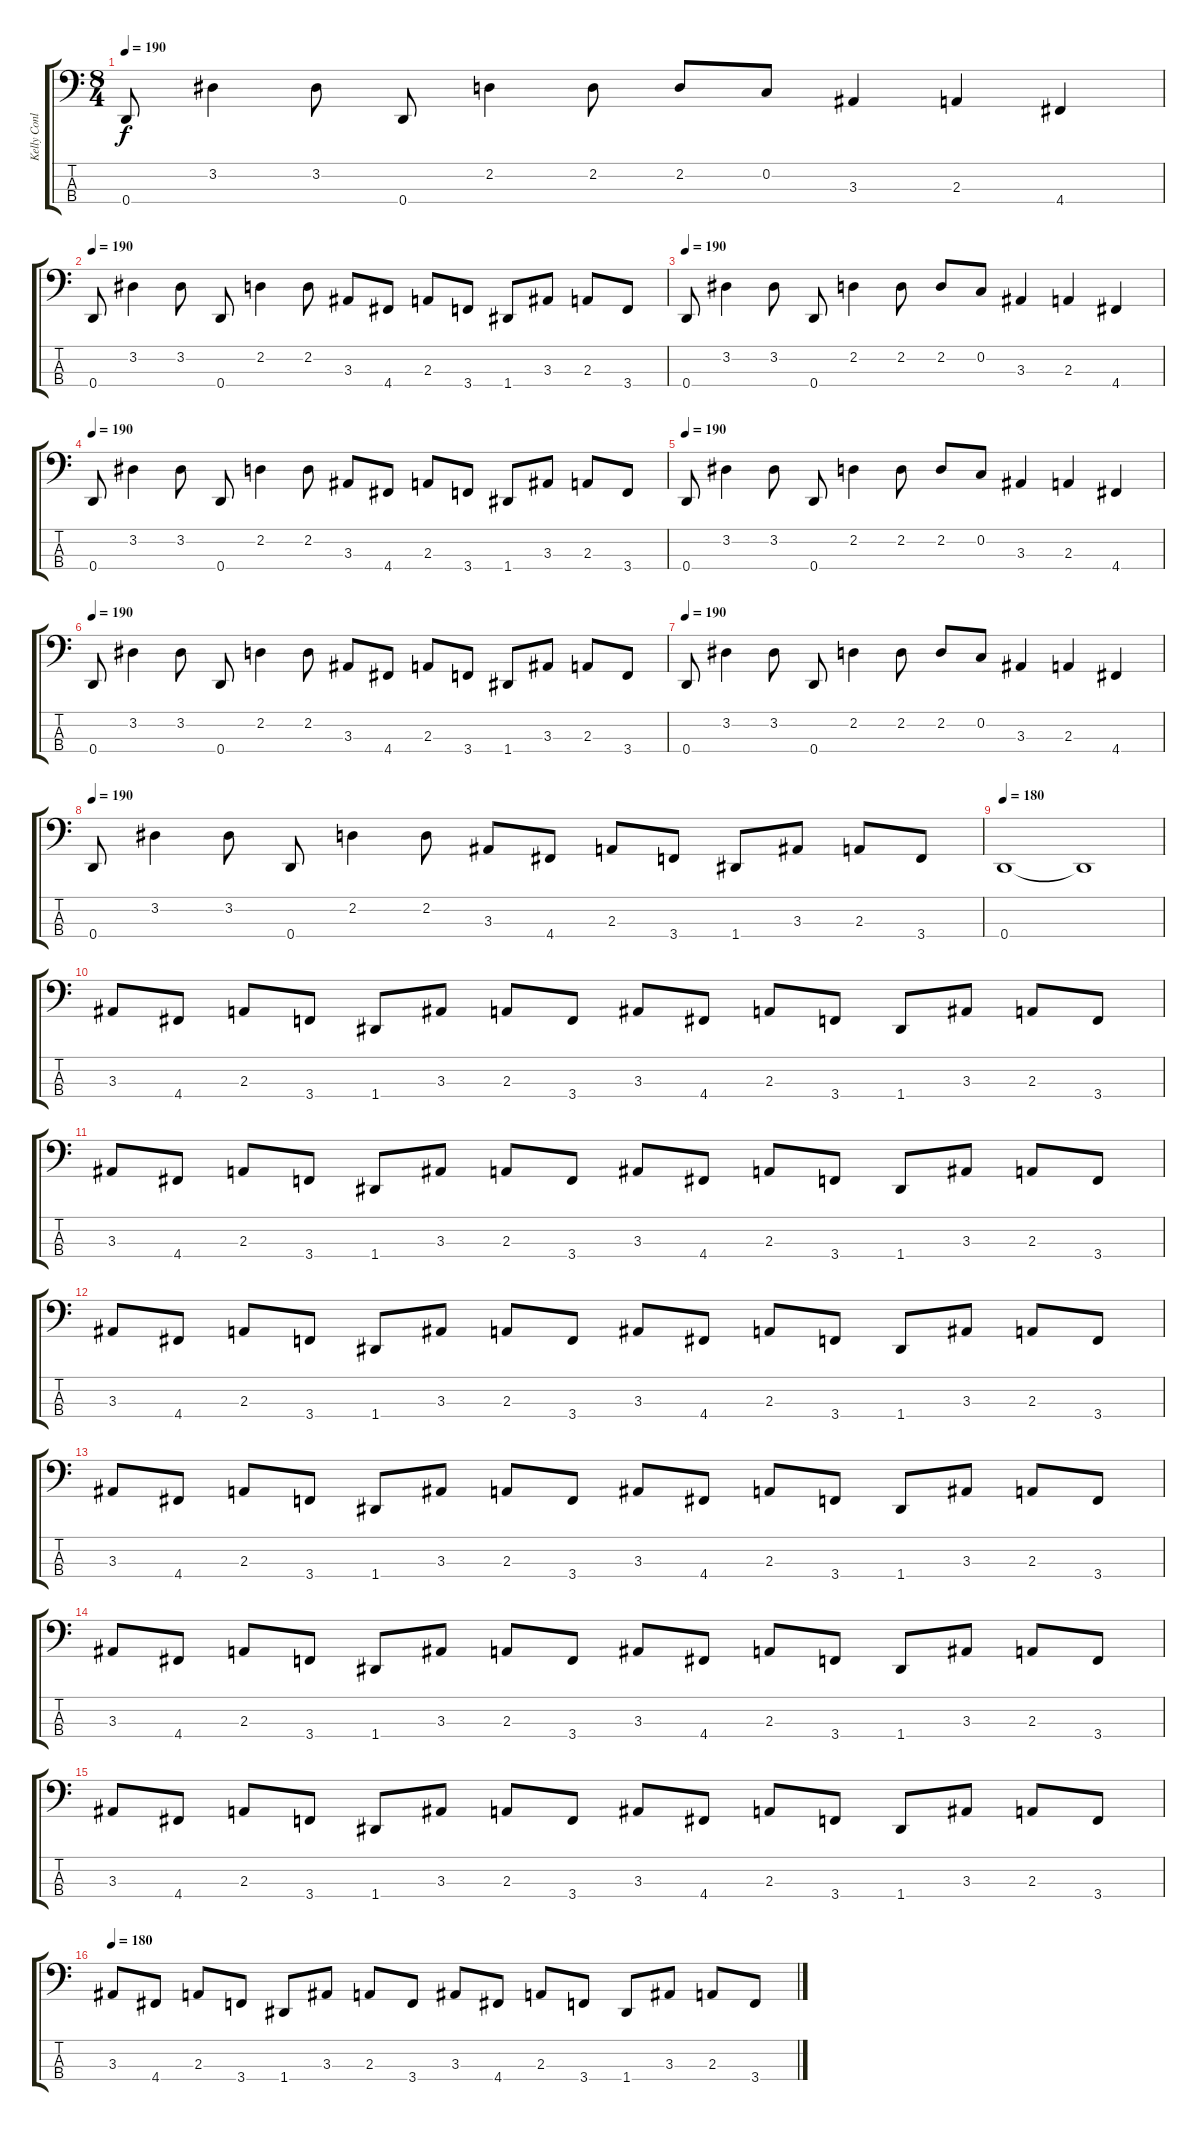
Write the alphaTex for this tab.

\track ("Kelly Conlon" "Kelly Conl") {instrument electricbassfinger}
\staff {score tabs}
\tuning (F2 C2 G1 D1) {hide}
\ts (8 4)
\tempo 190
\clef f4
\ks c
0.4.8{dy f} 3.2.4 3.2.8 0.4.8 2.2.4 2.2.8 2.2.8 0.2.8 3.3.4 2.3.4 4.4.4 |
\tempo 190
0.4.8 3.2.4 3.2.8 0.4.8 2.2.4 2.2.8 3.3.8 4.4.8 2.3.8 3.4.8 1.4.8 3.3.8 2.3.8 3.4.8 |
\tempo 190
0.4.8 3.2.4 3.2.8 0.4.8 2.2.4 2.2.8 2.2.8 0.2.8 3.3.4 2.3.4 4.4.4 |
\tempo 190
0.4.8 3.2.4 3.2.8 0.4.8 2.2.4 2.2.8 3.3.8 4.4.8 2.3.8 3.4.8 1.4.8 3.3.8 2.3.8 3.4.8 |
\tempo 190
0.4.8 3.2.4 3.2.8 0.4.8 2.2.4 2.2.8 2.2.8 0.2.8 3.3.4 2.3.4 4.4.4 |
\tempo 190
0.4.8 3.2.4 3.2.8 0.4.8 2.2.4 2.2.8 3.3.8 4.4.8 2.3.8 3.4.8 1.4.8 3.3.8 2.3.8 3.4.8 |
\tempo 190
0.4.8 3.2.4 3.2.8 0.4.8 2.2.4 2.2.8 2.2.8 0.2.8 3.3.4 2.3.4 4.4.4 |
\tempo 190
0.4.8 3.2.4 3.2.8 0.4.8 2.2.4 2.2.8 3.3.8 4.4.8 2.3.8 3.4.8 1.4.8 3.3.8 2.3.8 3.4.8 |
\tempo 180
0.4.1 0.4{t}.1 |
3.3.8 4.4.8 2.3.8 3.4.8 1.4.8 3.3.8 2.3.8 3.4.8 3.3.8 4.4.8 2.3.8 3.4.8 1.4.8 3.3.8 2.3.8 3.4.8 |
3.3.8 4.4.8 2.3.8 3.4.8 1.4.8 3.3.8 2.3.8 3.4.8 3.3.8 4.4.8 2.3.8 3.4.8 1.4.8 3.3.8 2.3.8 3.4.8 |
3.3.8 4.4.8 2.3.8 3.4.8 1.4.8 3.3.8 2.3.8 3.4.8 3.3.8 4.4.8 2.3.8 3.4.8 1.4.8 3.3.8 2.3.8 3.4.8 |
3.3.8 4.4.8 2.3.8 3.4.8 1.4.8 3.3.8 2.3.8 3.4.8 3.3.8 4.4.8 2.3.8 3.4.8 1.4.8 3.3.8 2.3.8 3.4.8 |
3.3.8 4.4.8 2.3.8 3.4.8 1.4.8 3.3.8 2.3.8 3.4.8 3.3.8 4.4.8 2.3.8 3.4.8 1.4.8 3.3.8 2.3.8 3.4.8 |
3.3.8 4.4.8 2.3.8 3.4.8 1.4.8 3.3.8 2.3.8 3.4.8 3.3.8 4.4.8 2.3.8 3.4.8 1.4.8 3.3.8 2.3.8 3.4.8 |
\tempo 180
3.3.8 4.4.8 2.3.8 3.4.8 1.4.8 3.3.8 2.3.8 3.4.8 3.3.8 4.4.8 2.3.8 3.4.8 1.4.8 3.3.8 2.3.8 3.4.8
